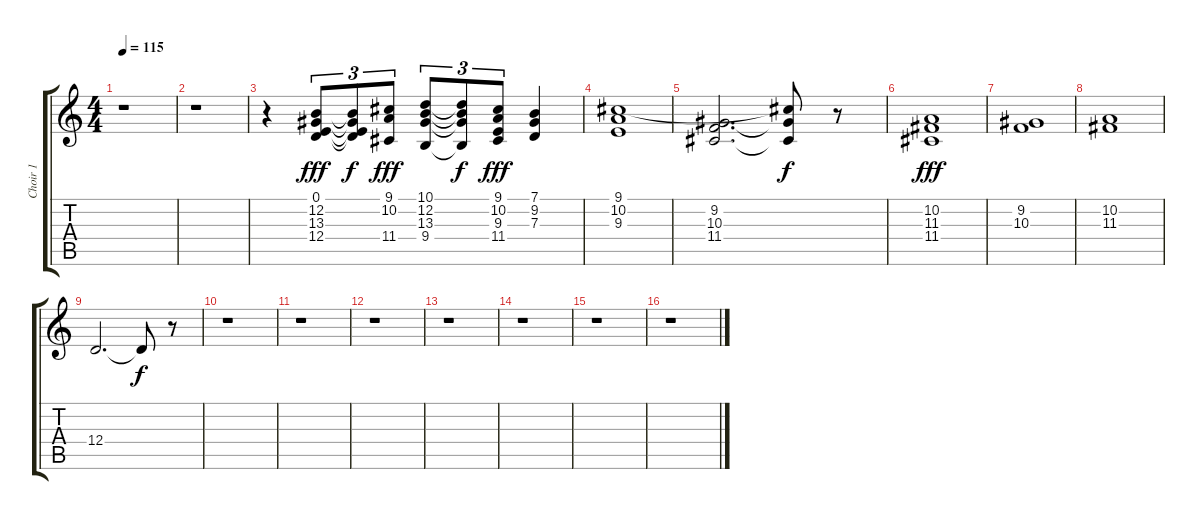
\track ("Choir 1" "Choir 1") {instrument voiceoohs}
\staff {score tabs}
\tuning (E4 B3 G3 D3 A2 E2) {hide}
\ts (4 4)
\tempo 115
\clef g2
\ks c
r.1{dy fff} |
r.1 |
r.4 (0.1 12.2 13.3 12.4).8{tu (3 2)} (0.1{t} 12.2{t} 13.3{t} 12.4{t}).8{tu (3 2) dy f} (9.1 10.2 11.4).8{tu (3 2) dy fff} (10.1 12.2 13.3 9.4).8{tu (3 2)} (10.1{t} 12.2{t} 13.3{t} 9.4{t}).8{tu (3 2) dy f} (9.1 10.2 9.3 11.4).8{tu (3 2) dy fff} (7.1 9.2 7.3).4 |
(9.1 10.2 9.3).1 |
(9.2 10.3 11.4).2{d} (9.1{t} 9.2{t} 11.4{t}).8{dy f} r.8 |
(10.2 11.3 11.4).1{dy fff volume 8} |
(9.2 10.3).1 |
(10.2 11.3).1 |
12.4.2{d} 12.4{t}.8{dy f} r.8 |
r.1 |
r.1 |
r.1 |
r.1 |
r.1 |
r.1 |
r.1
